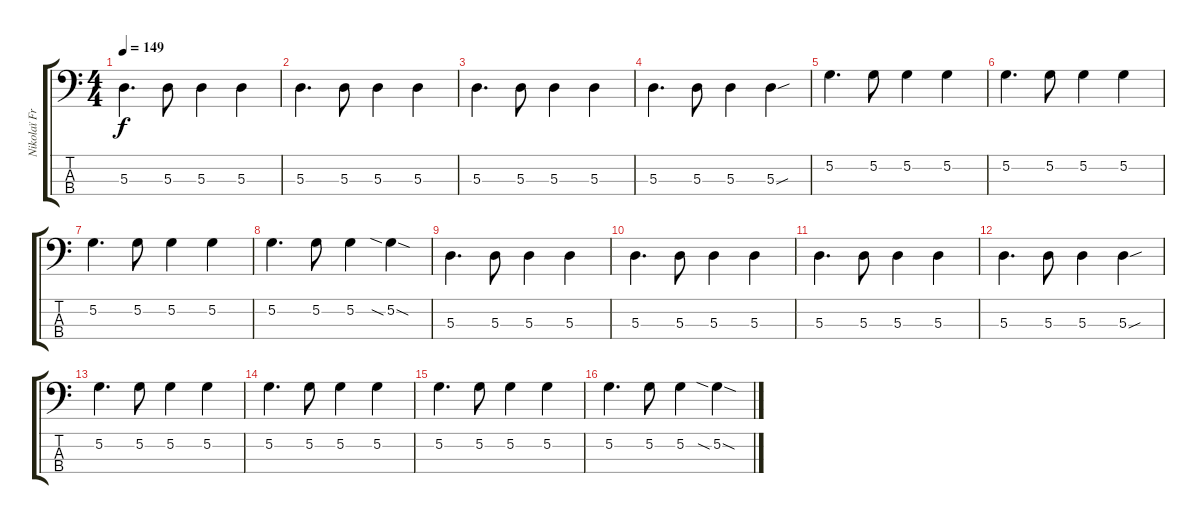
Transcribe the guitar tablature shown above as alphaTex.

\track ("Nikolaï Fraiture" "Nikolaï Fr") {instrument electricbassfinger}
\staff {score tabs}
\tuning (G2 D2 A1 E1) {hide}
\ts (4 4)
\tempo 149
\clef f4
\ks c
5.3.4{d dy f} 5.3.8 5.3.4 5.3.4 |
5.3.4{d} 5.3.8 5.3.4 5.3.4 |
5.3.4{d} 5.3.8 5.3.4 5.3.4 |
5.3.4{d} 5.3.8 5.3.4 5.3{sou}.4 |
5.2.4{d} 5.2.8 5.2.4 5.2.4 |
5.2.4{d} 5.2.8 5.2.4 5.2.4 |
5.2.4{d} 5.2.8 5.2.4 5.2.4 |
5.2.4{d} 5.2.8 5.2.4 5.2{sia sod}.4 |
5.3.4{d} 5.3.8 5.3.4 5.3.4 |
5.3.4{d} 5.3.8 5.3.4 5.3.4 |
5.3.4{d} 5.3.8 5.3.4 5.3.4 |
5.3.4{d} 5.3.8 5.3.4 5.3{sou}.4 |
5.2.4{d} 5.2.8 5.2.4 5.2.4 |
5.2.4{d} 5.2.8 5.2.4 5.2.4 |
5.2.4{d} 5.2.8 5.2.4 5.2.4 |
5.2.4{d} 5.2.8 5.2.4 5.2{sia sod}.4
